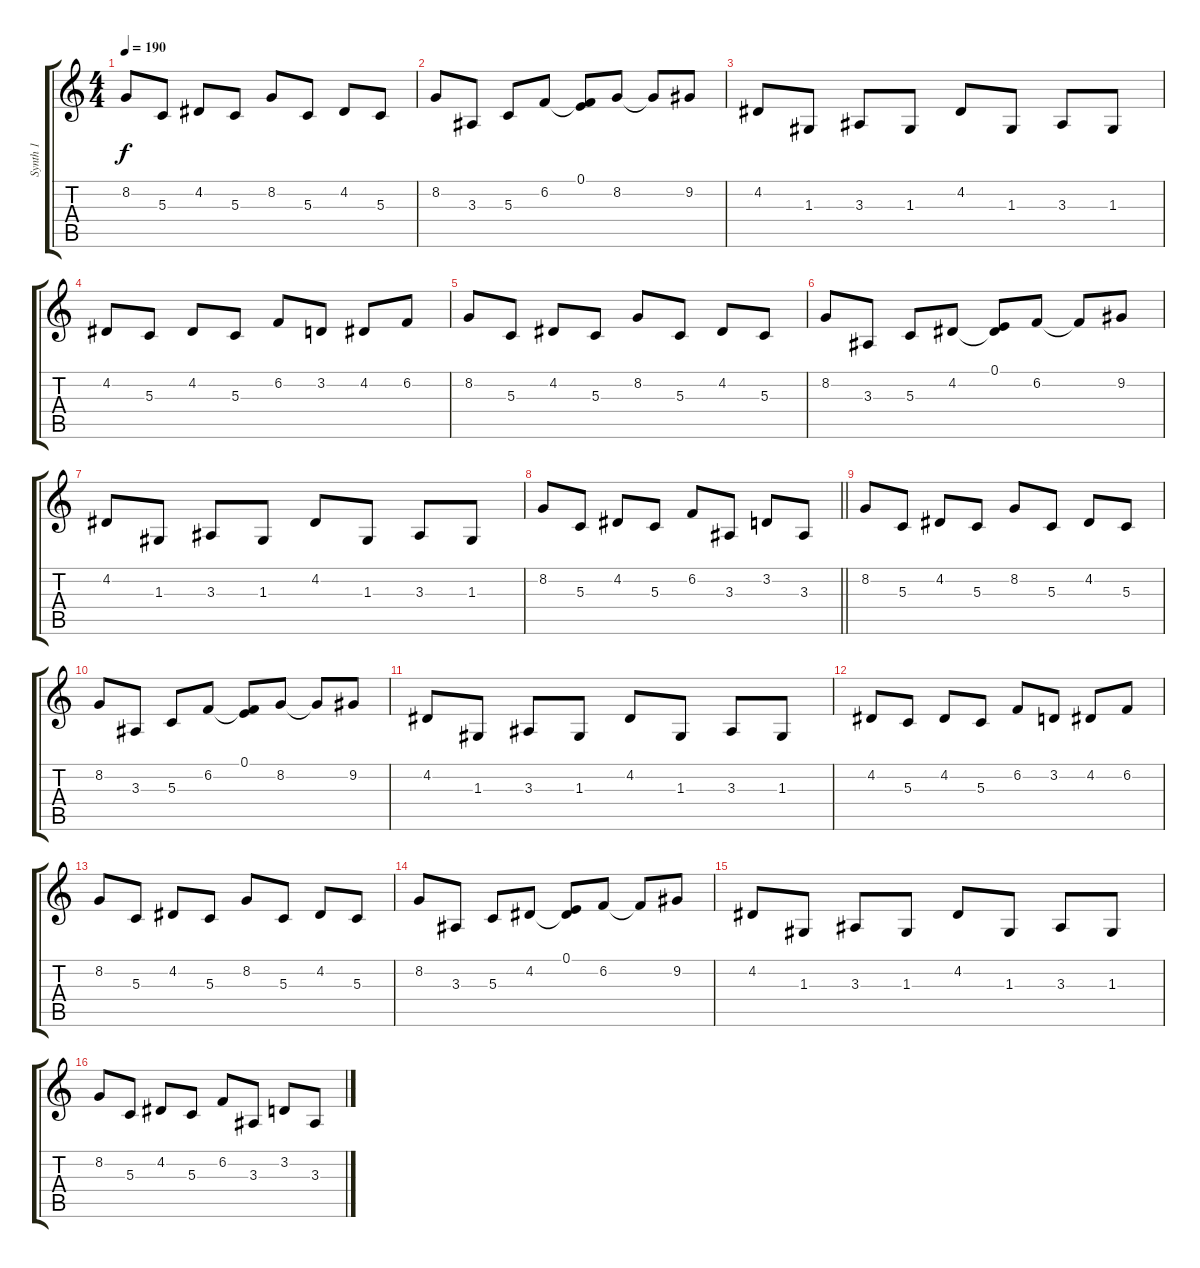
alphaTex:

\track ("Synth 1" "Synth 1") {instrument tremolostrings}
\staff {score tabs}
\tuning (E4 B3 G3 D3 A2 E2) {hide}
\ts (4 4)
\tempo 190
\clef g2
\ks c
8.2.8{dy f} 5.3.8 4.2.8 5.3.8 8.2.8 5.3.8 4.2.8 5.3.8 |
8.2.8 3.3.8 5.3.8 6.2.8 (0.1 6.2{t}).8 8.2.8 8.2{t}.8 9.2.8 |
4.2.8 1.3.8 3.3.8 1.3.8 4.2.8 1.3.8 3.3.8 1.3.8 |
4.2.8 5.3.8 4.2.8 5.3.8 6.2.8 3.2.8 4.2.8 6.2.8 |
8.2.8 5.3.8 4.2.8 5.3.8 8.2.8 5.3.8 4.2.8 5.3.8 |
8.2.8 3.3.8 5.3.8 4.2.8 (0.1 4.2{t}).8 6.2.8 6.2{t}.8 9.2.8 |
4.2.8 1.3.8 3.3.8 1.3.8 4.2.8 1.3.8 3.3.8 1.3.8 |
\barLineRight lightlight
8.2.8 5.3.8 4.2.8 5.3.8 6.2.8 3.3.8 3.2.8 3.3.8 |
8.2.8 5.3.8 4.2.8 5.3.8 8.2.8 5.3.8 4.2.8 5.3.8 |
8.2.8 3.3.8 5.3.8 6.2.8 (0.1 6.2{t}).8 8.2.8 8.2{t}.8 9.2.8 |
4.2.8 1.3.8 3.3.8 1.3.8 4.2.8 1.3.8 3.3.8 1.3.8 |
4.2.8 5.3.8 4.2.8 5.3.8 6.2.8 3.2.8 4.2.8 6.2.8 |
8.2.8 5.3.8 4.2.8 5.3.8 8.2.8 5.3.8 4.2.8 5.3.8 |
8.2.8 3.3.8 5.3.8 4.2.8 (0.1 4.2{t}).8 6.2.8 6.2{t}.8 9.2.8 |
4.2.8 1.3.8 3.3.8 1.3.8 4.2.8 1.3.8 3.3.8 1.3.8 |
8.2.8 5.3.8 4.2.8 5.3.8 6.2.8 3.3.8 3.2.8 3.3.8
